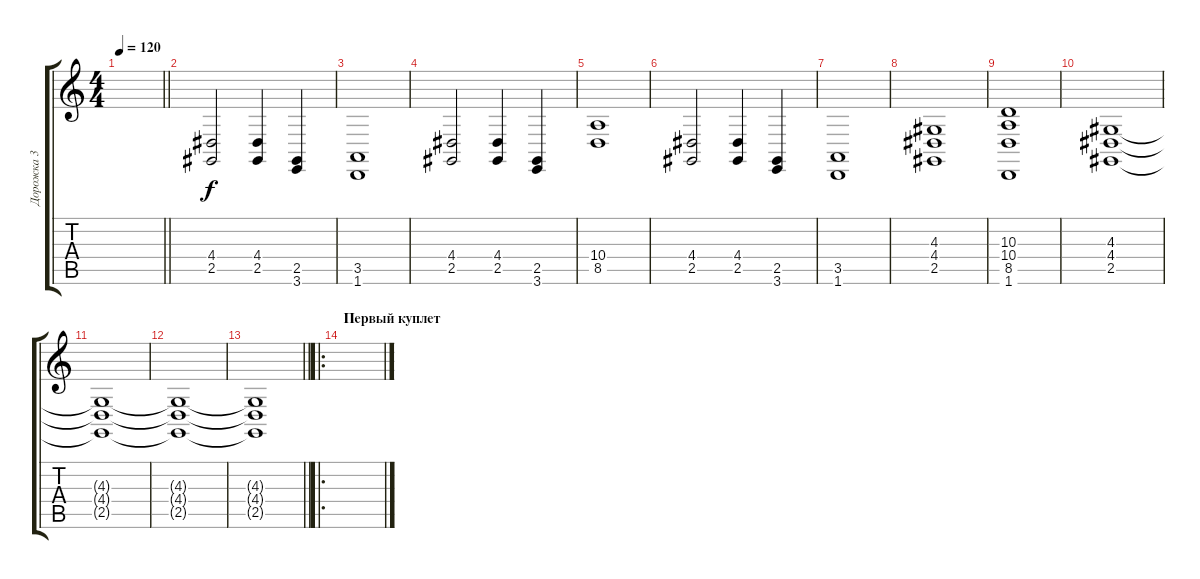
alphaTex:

\track ("Дорожка 3" "Дорожка 3") {instrument synthbrass2}
\staff {score tabs}
\tuning (Db4 Ab3 E3 B2 Gb2 Db2) {hide}
\ts (4 4)
\tempo 120
\clef g2
\barLineRight lightlight
\ks c
|
(4.4 2.5).2 (4.4 2.5).4 (2.5 3.6).4 |
(3.5 1.6).1 |
(4.4 2.5).2 (4.4 2.5).4 (2.5 3.6).4 |
(10.4 8.5).1 |
(4.4 2.5).2 (4.4 2.5).4 (2.5 3.6).4 |
(3.5 1.6).1 |
(4.3 4.4 2.5).1 |
(10.3 10.4 8.5 1.6).1 |
(4.3 4.4 2.5).1{volume 0} |
(4.3{t} 4.4{t} 2.5{t}).1 |
(4.3{t} 4.4{t} 2.5{t}).1 |
\barLineRight lightlight
(4.3{t} 4.4{t} 2.5{t}).1 |
\ro
\section ("" "Первый куплет")
